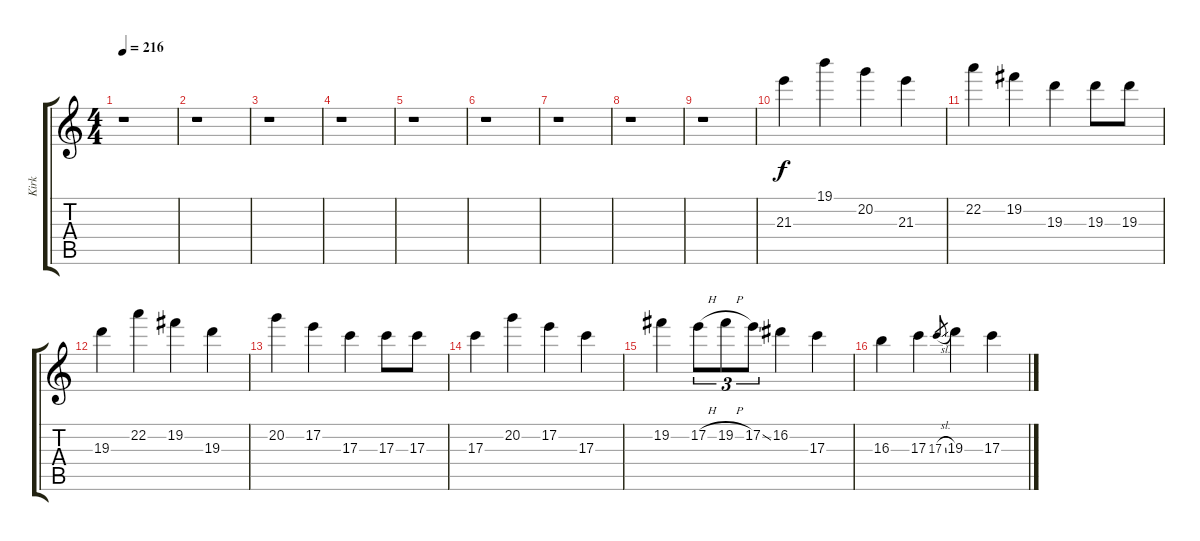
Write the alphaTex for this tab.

\track ("Kirk" "Kirk") {instrument distortionguitar}
\staff {score tabs}
\tuning (E4 B3 G3 D3 A2 E2) {hide}
\ts (4 4)
\tempo 216
\clef g2
\ks c
r.1{dy f} |
r.1 |
r.1 |
r.1 |
r.1 |
r.1 |
r.1 |
r.1 |
r.1 |
21.3.4 19.1.4 20.2.4 21.3.4 |
22.2.4 19.2.4 19.3.4 19.3.8 19.3.8 |
19.3.4 22.2.4 19.2.4 19.3.4 |
20.2.4 17.2.4 17.3.4 17.3.8 17.3.8 |
17.3.4 20.2.4 17.2.4 17.3.4 |
19.2.4 17.2{h}.8{tu (3 2)} 19.2{h}.8{tu (3 2)} 17.2{ss}.8{tu (3 2)} 16.2.4 17.3.4 |
16.3.4 17.3.4 17.3{sl}.8{gr} 19.3.4 17.3.4
